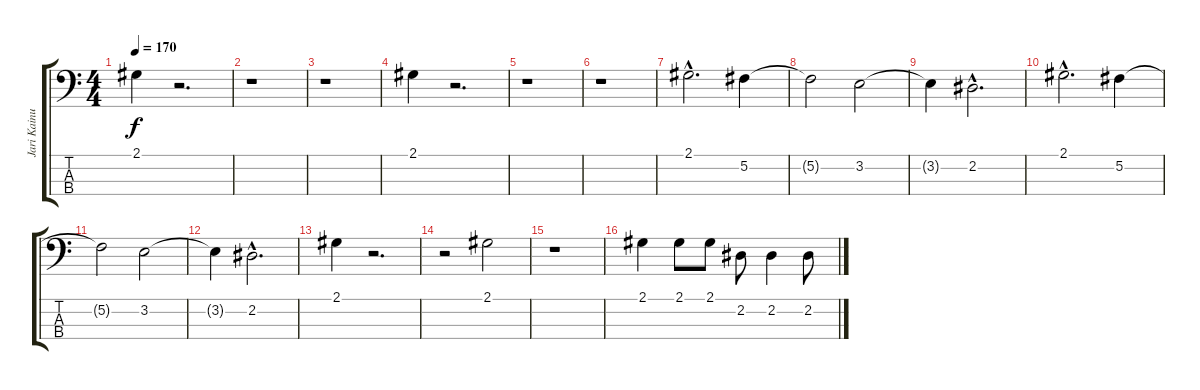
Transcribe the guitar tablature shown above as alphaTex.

\track ("Jari Kainulainen (Bass)" "Jari Kainu") {instrument electricbassfinger}
\staff {score tabs}
\tuning (Gb2 Db2 Ab1 Eb1) {hide}
\ts (4 4)
\tempo 170
\clef f4
\ks c
2.1.4{dy f instrument electricbassfinger} r.2{d} |
r.1 |
r.1 |
2.1.4 r.2{d} |
r.1 |
r.1 |
2.1{hac}.2{d} 5.2.4 |
5.2{t}.2 3.2.2 |
3.2{t}.4 2.2{hac}.2{d} |
2.1{hac}.2{d} 5.2.4 |
5.2{t}.2 3.2.2 |
3.2{t}.4 2.2{hac}.2{d} |
2.1.4 r.2{d} |
r.2 2.1.2 |
r.1 |
2.1.4 2.1.8 2.1.8 2.2.8 2.2.4 2.2.8
